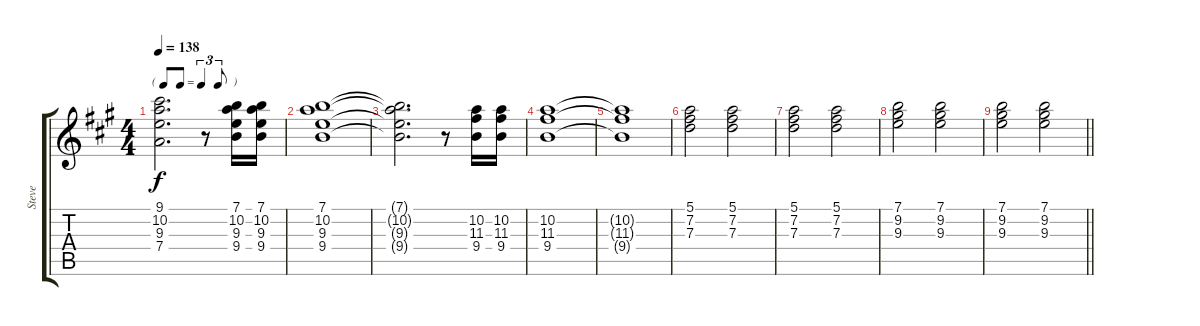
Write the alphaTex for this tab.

\track ("Steve" "Steve") {instrument distortionguitar}
\staff {score tabs}
\tuning (E4 B3 G3 D3 A2 E2) {hide}
\ts (4 4)
\tf triplet8th
\tempo 138
\clef g2
\ks a
(9.1{t} 10.2{t} 9.3{t} 7.4{t}).2{d dy f} r.8 (7.1 10.2 9.3 9.4).16 (7.1 10.2 9.3 9.4).16 |
(7.1 10.2 9.3 9.4).1 |
(7.1{t} 10.2{t} 9.3{t} 9.4{t}).2{d} r.8 (10.2 11.3 9.4).16 (10.2 11.3 9.4).16 |
(10.2 11.3 9.4).1 |
(10.2{t} 11.3{t} 9.4{t}).1 |
(5.1 7.2 7.3).2 (5.1 7.2 7.3).2 |
(5.1 7.2 7.3).2 (5.1 7.2 7.3).2 |
(7.1 9.2 9.3).2 (7.1 9.2 9.3).2 |
\barLineRight lightlight
(7.1 9.2 9.3).2 (7.1 9.2 9.3).2
